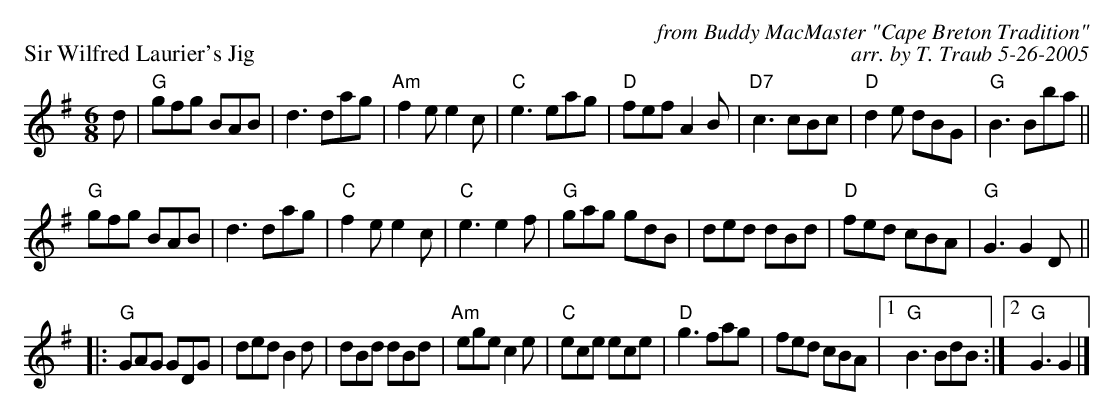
X:1
P: Sir Wilfred Laurier's Jig
C: from Buddy MacMaster "Cape Breton Tradition"
C: arr. by T. Traub 5-26-2005
M: 6/8
L: 1/8
K: G
d|"G"gfg BAB|d3 dag|"Am"f2 e e2 c|"C"e3 eag|"D"fef A2 B|"D7"c3 cBc|"D"d2 e dBG |"G"B3 Bba ||
"G"gfg BAB|d3 dag|"C"f2 e e2 c|"C"e3 e2 f|"G"gag gdB|ded dBd|"D"fed cBA |"G"G3 G2 D||
|:"G"GAG GDG|ded B2 d|dBd dBd |"Am"ege c2 e|"C"ece ece|"D"g3 fag|fed cBA | [1"G"B3 BdB :| [2 "G"G3 G2 |]
